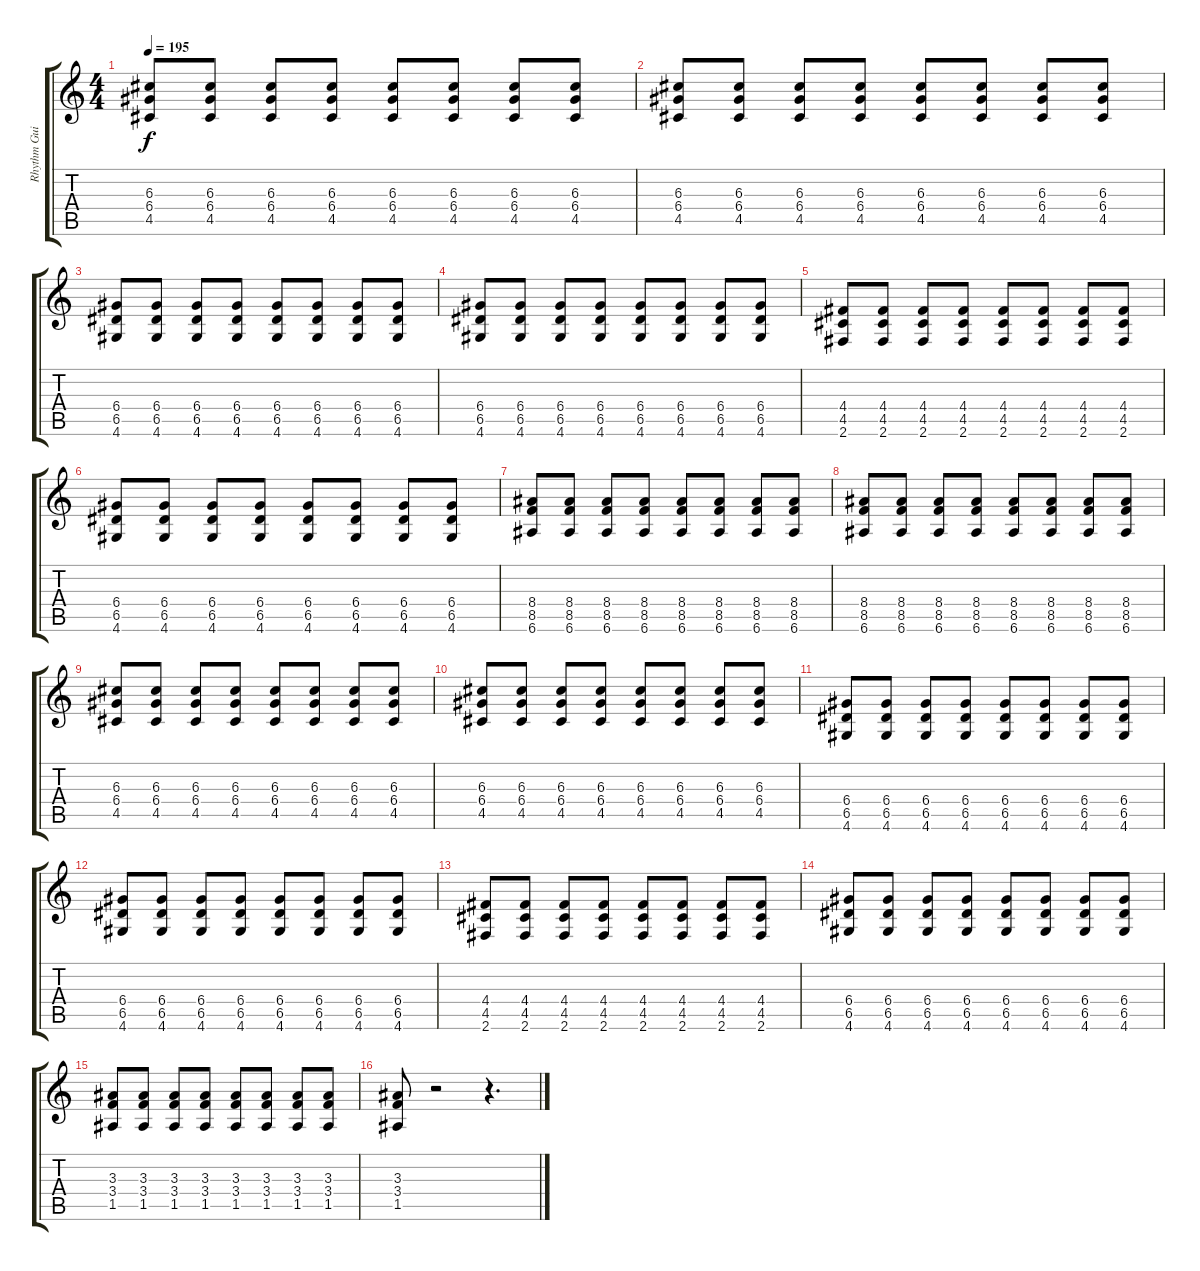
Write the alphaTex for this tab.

\track ("Rhythm Guitar" "Rhythm Gui") {instrument distortionguitar}
\staff {score tabs}
\tuning (E4 B3 G3 D3 A2 E2) {hide}
\ts (4 4)
\tempo 195
\clef g2
\ks c
(6.3 6.4 4.5).8{dy f} (6.3 6.4 4.5).8 (6.3 6.4 4.5).8 (6.3 6.4 4.5).8 (6.3 6.4 4.5).8 (6.3 6.4 4.5).8 (6.3 6.4 4.5).8 (6.3 6.4 4.5).8 |
(6.3 6.4 4.5).8 (6.3 6.4 4.5).8 (6.3 6.4 4.5).8 (6.3 6.4 4.5).8 (6.3 6.4 4.5).8 (6.3 6.4 4.5).8 (6.3 6.4 4.5).8 (6.3 6.4 4.5).8 |
(6.4 6.5 4.6).8 (6.4 6.5 4.6).8 (6.4 6.5 4.6).8 (6.4 6.5 4.6).8 (6.4 6.5 4.6).8 (6.4 6.5 4.6).8 (6.4 6.5 4.6).8 (6.4 6.5 4.6).8 |
(6.4 6.5 4.6).8 (6.4 6.5 4.6).8 (6.4 6.5 4.6).8 (6.4 6.5 4.6).8 (6.4 6.5 4.6).8 (6.4 6.5 4.6).8 (6.4 6.5 4.6).8 (6.4 6.5 4.6).8 |
(4.4 4.5 2.6).8 (4.4 4.5 2.6).8 (4.4 4.5 2.6).8 (4.4 4.5 2.6).8 (4.4 4.5 2.6).8 (4.4 4.5 2.6).8 (4.4 4.5 2.6).8 (4.4 4.5 2.6).8 |
(6.4 6.5 4.6).8 (6.4 6.5 4.6).8 (6.4 6.5 4.6).8 (6.4 6.5 4.6).8 (6.4 6.5 4.6).8 (6.4 6.5 4.6).8 (6.4 6.5 4.6).8 (6.4 6.5 4.6).8 |
(8.4 8.5 6.6).8 (8.4 8.5 6.6).8 (8.4 8.5 6.6).8 (8.4 8.5 6.6).8 (8.4 8.5 6.6).8 (8.4 8.5 6.6).8 (8.4 8.5 6.6).8 (8.4 8.5 6.6).8 |
(8.4 8.5 6.6).8 (8.4 8.5 6.6).8 (8.4 8.5 6.6).8 (8.4 8.5 6.6).8 (8.4 8.5 6.6).8 (8.4 8.5 6.6).8 (8.4 8.5 6.6).8 (8.4 8.5 6.6).8 |
(6.3 6.4 4.5).8 (6.3 6.4 4.5).8 (6.3 6.4 4.5).8 (6.3 6.4 4.5).8 (6.3 6.4 4.5).8 (6.3 6.4 4.5).8 (6.3 6.4 4.5).8 (6.3 6.4 4.5).8 |
(6.3 6.4 4.5).8 (6.3 6.4 4.5).8 (6.3 6.4 4.5).8 (6.3 6.4 4.5).8 (6.3 6.4 4.5).8 (6.3 6.4 4.5).8 (6.3 6.4 4.5).8 (6.3 6.4 4.5).8 |
(6.4 6.5 4.6).8 (6.4 6.5 4.6).8 (6.4 6.5 4.6).8 (6.4 6.5 4.6).8 (6.4 6.5 4.6).8 (6.4 6.5 4.6).8 (6.4 6.5 4.6).8 (6.4 6.5 4.6).8 |
(6.4 6.5 4.6).8 (6.4 6.5 4.6).8 (6.4 6.5 4.6).8 (6.4 6.5 4.6).8 (6.4 6.5 4.6).8 (6.4 6.5 4.6).8 (6.4 6.5 4.6).8 (6.4 6.5 4.6).8 |
(4.4 4.5 2.6).8 (4.4 4.5 2.6).8 (4.4 4.5 2.6).8 (4.4 4.5 2.6).8 (4.4 4.5 2.6).8 (4.4 4.5 2.6).8 (4.4 4.5 2.6).8 (4.4 4.5 2.6).8 |
(6.4 6.5 4.6).8 (6.4 6.5 4.6).8 (6.4 6.5 4.6).8 (6.4 6.5 4.6).8 (6.4 6.5 4.6).8 (6.4 6.5 4.6).8 (6.4 6.5 4.6).8 (6.4 6.5 4.6).8 |
(3.3 3.4 1.5).8 (3.3 3.4 1.5).8 (3.3 3.4 1.5).8 (3.3 3.4 1.5).8 (3.3 3.4 1.5).8 (3.3 3.4 1.5).8 (3.3 3.4 1.5).8 (3.3 3.4 1.5).8 |
(3.3 3.4 1.5).8 r.2 r.4{d}
